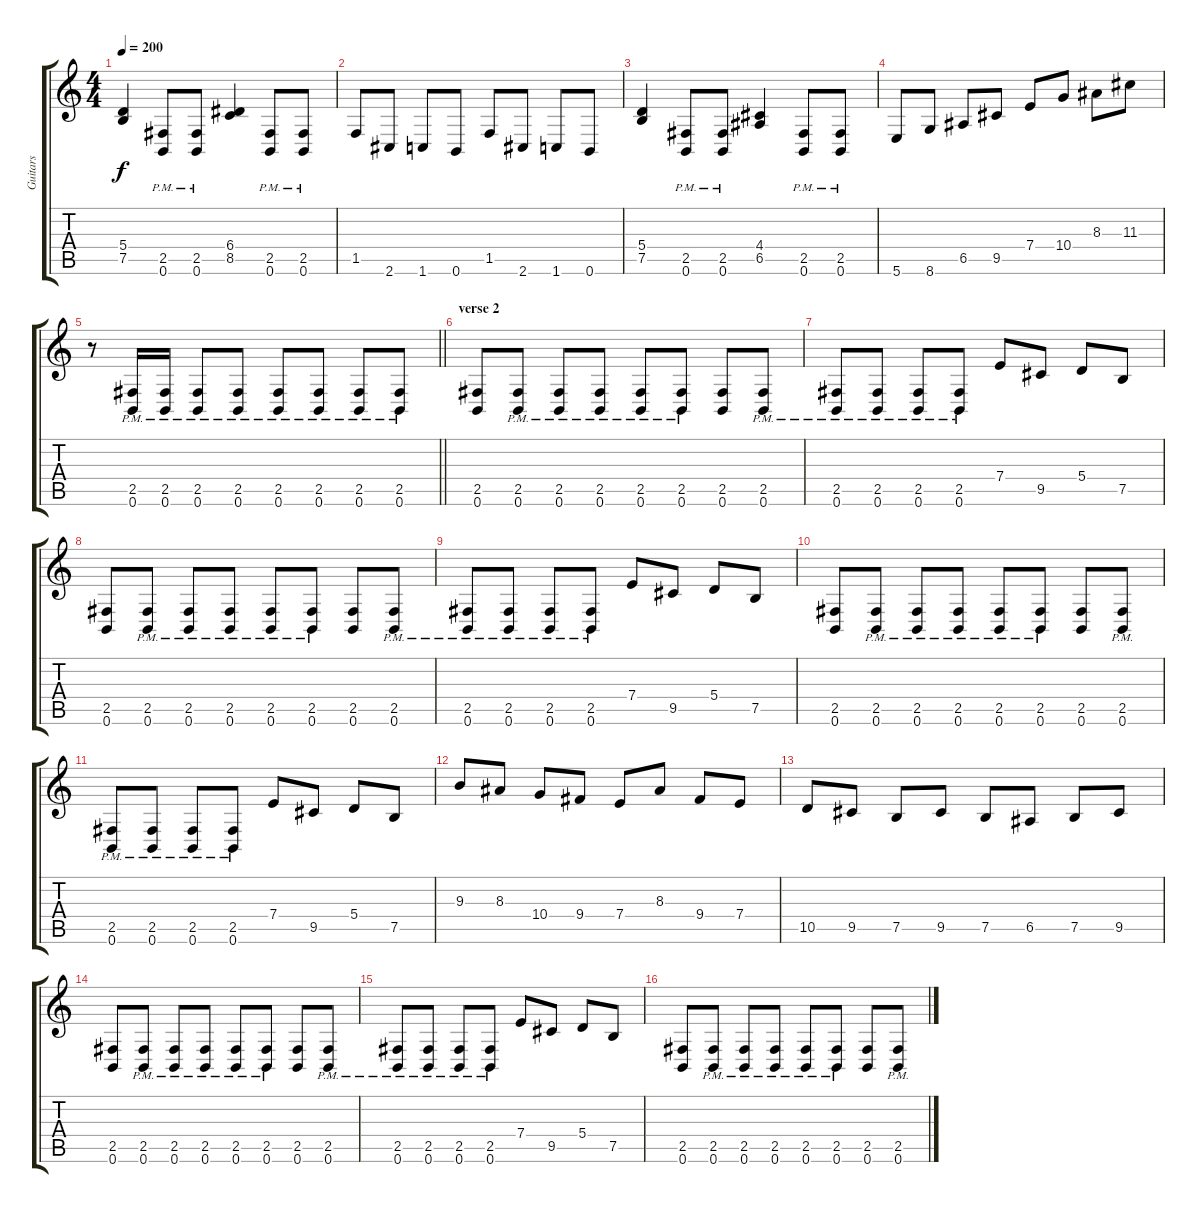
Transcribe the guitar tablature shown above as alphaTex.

\track ("Guitars  " "Guitars  ") {instrument distortionguitar}
\staff {score tabs}
\tuning (B3 Gb3 D3 A2 E2 B1) {hide}
\ts (4 4)
\tempo 200
\clef g2
\ks c
(5.4 7.5).4{dy f} (2.5{pm} 0.6{pm}).8 (2.5{pm} 0.6{pm}).8 (6.4 8.5).4 (2.5{pm} 0.6{pm}).8 (2.5{pm} 0.6{pm}).8 |
1.5.8 2.6.8 1.6.8 0.6.8 1.5.8 2.6.8 1.6.8 0.6.8 |
(5.4 7.5).4 (2.5{pm} 0.6{pm}).8 (2.5{pm} 0.6{pm}).8 (4.4 6.5).4 (2.5{pm} 0.6{pm}).8 (2.5{pm} 0.6{pm}).8 |
5.6.8 8.6.8 6.5.8 9.5.8 7.4.8 10.4.8 8.3.8 11.3.8 |
\barLineRight lightlight
r.8 (2.5{pm} 0.6{pm}).16 (2.5{pm} 0.6{pm}).16 (2.5{pm} 0.6{pm}).8 (2.5{pm} 0.6{pm}).8 (2.5{pm} 0.6{pm}).8 (2.5{pm} 0.6{pm}).8 (2.5{pm} 0.6{pm}).8 (2.5{pm} 0.6{pm}).8 |
\section ("" "verse 2")
(2.5 0.6).8 (2.5{pm} 0.6{pm}).8 (2.5{pm} 0.6{pm}).8 (2.5{pm} 0.6{pm}).8 (2.5{pm} 0.6{pm}).8 (2.5{pm} 0.6{pm}).8 (2.5 0.6).8 (2.5{pm} 0.6{pm}).8 |
(2.5{pm} 0.6{pm}).8 (2.5{pm} 0.6{pm}).8 (2.5{pm} 0.6{pm}).8 (2.5{pm} 0.6{pm}).8 7.4.8 9.5.8 5.4.8 7.5.8 |
(2.5 0.6).8 (2.5{pm} 0.6{pm}).8 (2.5{pm} 0.6{pm}).8 (2.5{pm} 0.6{pm}).8 (2.5{pm} 0.6{pm}).8 (2.5{pm} 0.6{pm}).8 (2.5 0.6).8 (2.5{pm} 0.6{pm}).8 |
(2.5{pm} 0.6{pm}).8 (2.5{pm} 0.6{pm}).8 (2.5{pm} 0.6).8 (2.5{pm} 0.6{pm}).8 7.4.8 9.5.8 5.4.8 7.5.8 |
(2.5 0.6).8 (2.5{pm} 0.6{pm}).8 (2.5{pm} 0.6{pm}).8 (2.5{pm} 0.6{pm}).8 (2.5{pm} 0.6{pm}).8 (2.5{pm} 0.6{pm}).8 (2.5 0.6).8 (2.5{pm} 0.6{pm}).8 |
(2.5{pm} 0.6{pm}).8 (2.5{pm} 0.6{pm}).8 (2.5{pm} 0.6{pm}).8 (2.5{pm} 0.6{pm}).8 7.4.8 9.5.8 5.4.8 7.5.8 |
9.3.8 8.3.8 10.4.8 9.4.8 7.4.8 8.3.8 9.4.8 7.4.8 |
10.5.8 9.5.8 7.5.8 9.5.8 7.5.8 6.5.8 7.5.8 9.5.8 |
(2.5 0.6).8 (2.5{pm} 0.6{pm}).8 (2.5{pm} 0.6{pm}).8 (2.5{pm} 0.6{pm}).8 (2.5{pm} 0.6{pm}).8 (2.5{pm} 0.6{pm}).8 (2.5 0.6).8 (2.5{pm} 0.6{pm}).8 |
(2.5{pm} 0.6{pm}).8 (2.5{pm} 0.6{pm}).8 (2.5{pm} 0.6{pm}).8 (2.5{pm} 0.6{pm}).8 7.4.8 9.5.8 5.4.8 7.5.8 |
(2.5 0.6).8 (2.5{pm} 0.6{pm}).8 (2.5{pm} 0.6{pm}).8 (2.5{pm} 0.6{pm}).8 (2.5{pm} 0.6{pm}).8 (2.5{pm} 0.6{pm}).8 (2.5 0.6).8 (2.5{pm} 0.6{pm}).8
